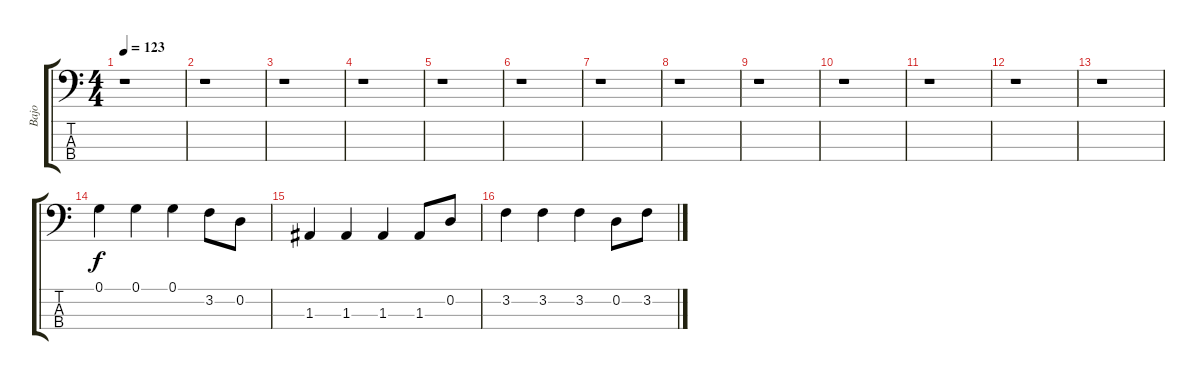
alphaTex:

\track ("Bajo" "Bajo") {instrument electricbasspick}
\staff {score tabs}
\tuning (G2 D2 A1 E1) {hide}
\ts (4 4)
\tempo 123
\clef f4
\ks c
r.1{dy f instrument electricbasspick} |
r.1 |
r.1 |
r.1 |
r.1 |
r.1 |
r.1 |
r.1 |
r.1 |
r.1 |
r.1 |
r.1 |
r.1 |
0.1.4 0.1.4 0.1.4 3.2.8 0.2.8 |
1.3.4 1.3.4 1.3.4 1.3.8 0.2.8 |
3.2.4 3.2.4 3.2.4 0.2.8 3.2.8
